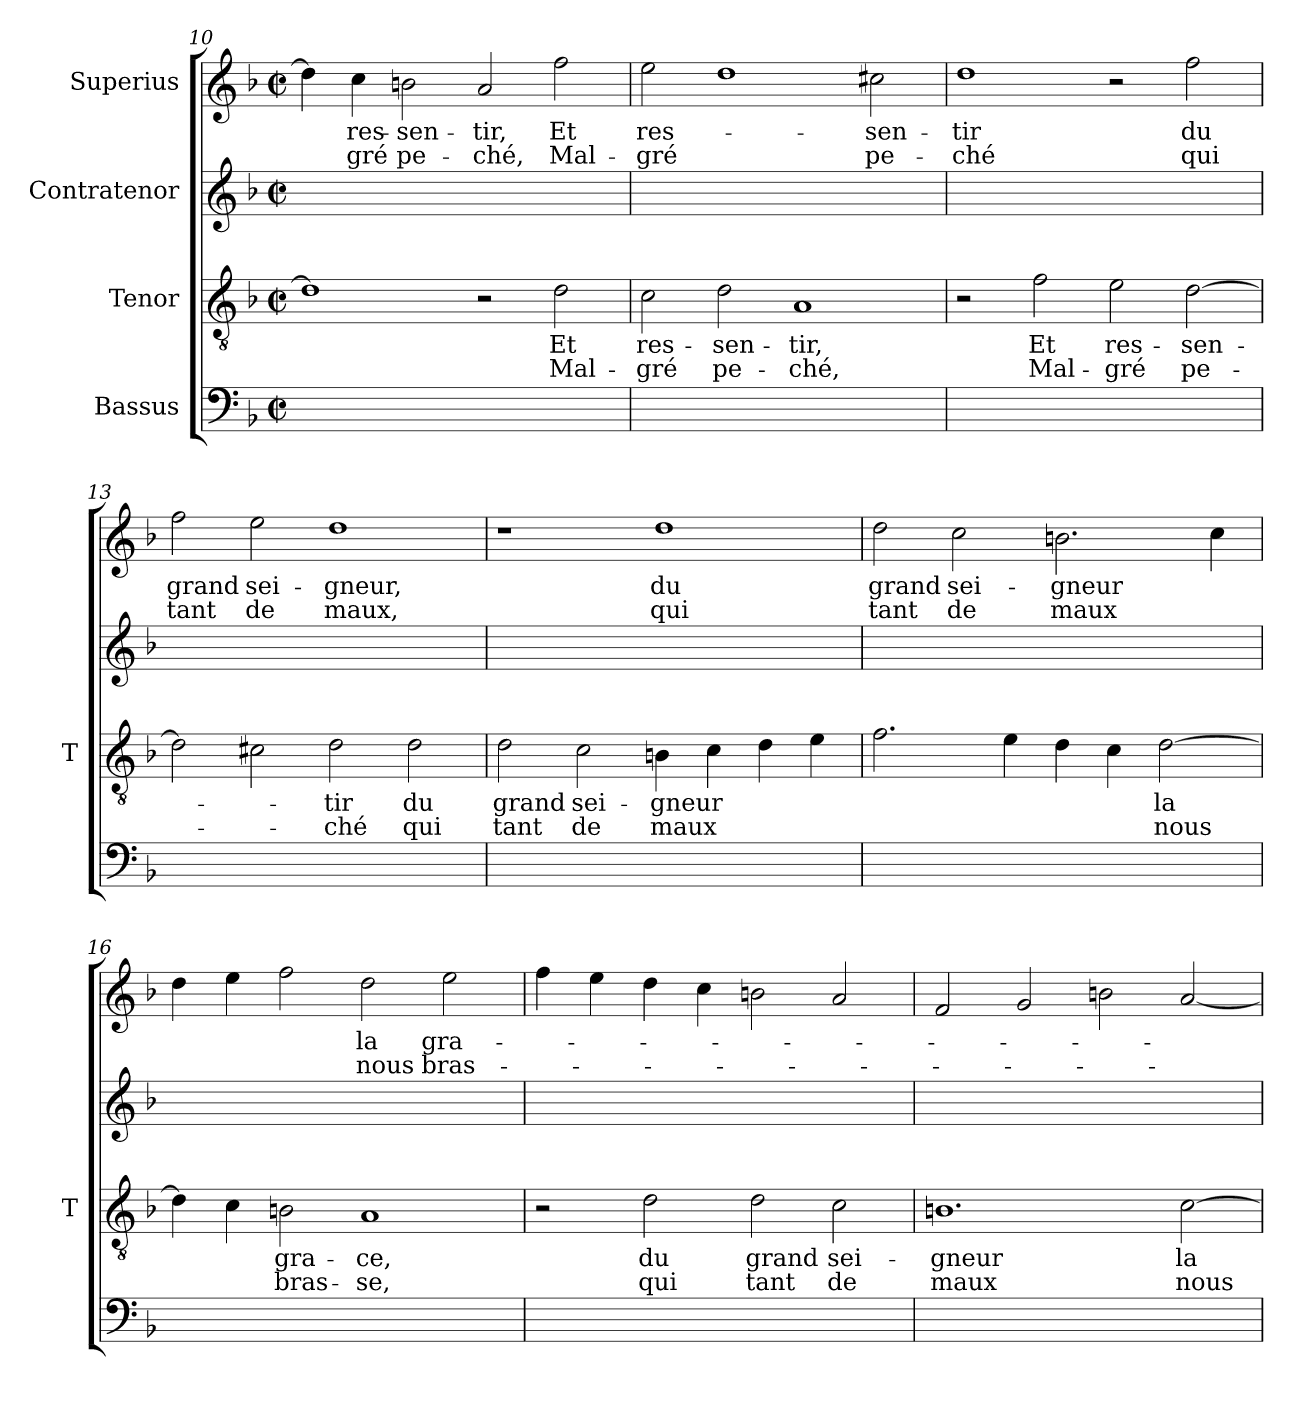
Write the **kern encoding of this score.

**kern	**kern	**text	**text	**kern	**kern	**text	**text
*part4	*part3	*part3	*part3	*part2	*part1	*part1	*part1
*staff4	*staff3	*staff3	*staff3	*staff2	*staff1	*staff1	*staff1
*I"Bassus	*I"Tenor	*	*	*I"Contratenor	*I"Superius	*	*
*	*I'T	*	*	*	*	*	*
*clefF4	*clefGv2	*	*	*clefG2	*clefG2	*	*
*k[b-]	*k[b-]	*	*	*k[b-]	*k[b-]	*	*
*F:	*F:	*	*	*F:	*F:	*	*
*M2/2	*M2/2	*	*	*M2/2	*M2/2	*	*
*met(c|)	*met(c|)	*	*	*met(c|)	*met(c|)	*	*
=10	=10	=10	=10	=10	=10	=10	=10
1ryy	1d]	.	.	1ryy	4dd]	.	.
.	.	.	.	.	4cc	res-	-gré
.	.	.	.	.	2b	sen-	pe-
1ryy	2r	.	.	1ryy	2a	-tir,	-ché,
.	2d	-Et	Mal-	.	2ff	-Et	Mal-
=11	=11	=11	=11	=11	=11	=11	=11
1ryy	2c	res-	-gré	1ryy	2ee	res-	-gré
.	2d	sen-	pe-	.	1dd	.	.
1ryy	1A	-tir,	-ché,	1ryy	.	.	.
.	.	.	.	.	2cc#X	sen-	pe-
=12	=12	=12	=12	=12	=12	=12	=12
1ryy	2r	.	.	1ryy	1dd	-tir	-ché
.	2f	-Et	Mal-	.	.	.	.
1ryy	2e	res-	-gré	1ryy	2r	.	.
.	[2d	sen-	pe-	.	2ff	-du	-qui
=13	=13	=13	=13	=13	=13	=13	=13
1ryy	2d]	.	.	1ryy	2ff	-grand	-tant
.	2c#X	.	.	.	2ee	sei-	-de
1ryy	2d	-tir	-ché	1ryy	1dd	-gneur,	-maux,
.	2d	-du	-qui	.	.	.	.
=14	=14	=14	=14	=14	=14	=14	=14
1ryy	2d	-grand	-tant	1ryy	1r	.	.
.	2c	sei-	-de	.	.	.	.
1ryy	4B	-gneur	-maux	1ryy	1dd	-du	-qui
.	4c	.	.	.	.	.	.
.	4d	.	.	.	.	.	.
.	4e	.	.	.	.	.	.
!!LO:PB:g=z
=15	=15	=15	=15	=15	=15	=15	=15
1ryy	2.f	.	.	1ryy	2dd	-grand	-tant
.	.	.	.	.	2cc	sei-	-de
.	4e	.	.	.	.	.	.
1ryy	4d	.	.	1ryy	2.b	-gneur	-maux
.	4c	.	.	.	.	.	.
.	[2d	-la	-nous	.	.	.	.
.	.	.	.	.	4cc	.	.
=16	=16	=16	=16	=16	=16	=16	=16
1ryy	4d]	.	.	1ryy	4dd	.	.
.	4c	.	.	.	4ee	.	.
.	2B	gra-	bras-	.	2ff	.	.
1ryy	1A	-ce,	-se,	1ryy	2dd	-la	-nous
.	.	.	.	.	2ee	gra-	bras-
=17	=17	=17	=17	=17	=17	=17	=17
1ryy	2r	.	.	1ryy	4ff	.	.
.	.	.	.	.	4ee	.	.
.	2d	-du	-qui	.	4dd	.	.
.	.	.	.	.	4cc	.	.
1ryy	2d	-grand	-tant	1ryy	2b	.	.
.	2c	sei-	-de	.	2a	.	.
=18	=18	=18	=18	=18	=18	=18	=18
1ryy	1.B	-gneur	-maux	1ryy	2f	.	.
.	.	.	.	.	2g	.	.
1ryy	.	.	.	1ryy	2b	.	.
.	[2c	-la	-nous	.	[2a	.	.
=	=	=	=	=	=	=	=
*-	*-	*-	*-	*-	*-	*-	*-
